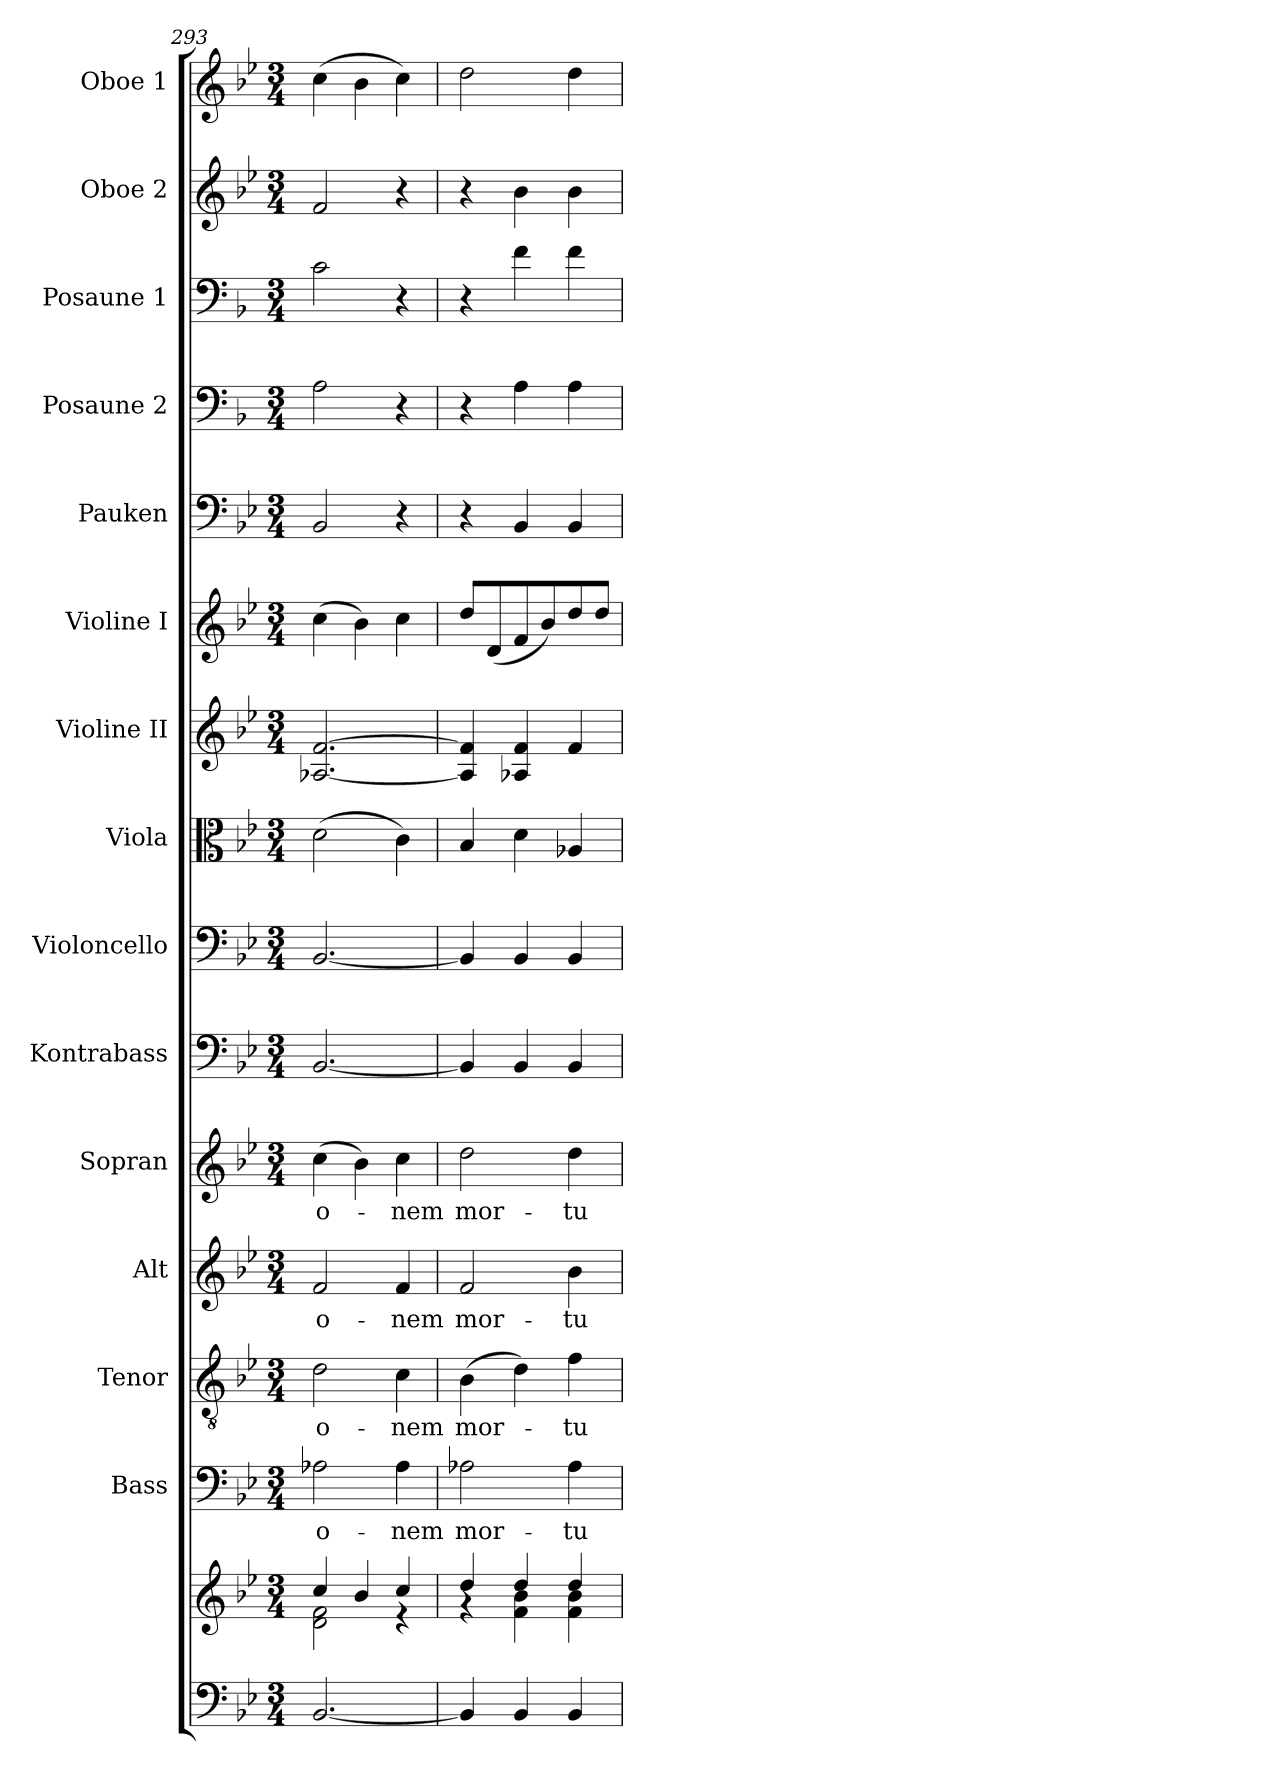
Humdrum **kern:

**kern	**kern	**kern	**text	**kern	**text	**kern	**text	**kern	**text	**kern	**kern	**kern	**kern	**kern	**kern	**kern	**kern	**kern	**kern
*part15	*part15	*part14	*part14	*part13	*part13	*part12	*part12	*part11	*part11	*part10	*part9	*part8	*part7	*part6	*part5	*part4	*part3	*part2	*part1
*staff16	*staff15	*staff14	*staff14	*staff13	*staff13	*staff12	*staff12	*staff11	*staff11	*staff10	*staff9	*staff8	*staff7	*staff6	*staff5	*staff4	*staff3	*staff2	*staff1
*	*	*I"Bass	*	*I"Tenor	*	*I"Alt	*	*I"Sopran	*	*I"Kontrabass	*I"Violoncello	*I"Viola	*I"Violine II	*I"Violine I	*I"Pauken	*I"Posaune 2	*I"Posaune 1	*I"Oboe 2	*I"Oboe 1
*	*	*I'B.	*	*I'T.	*	*I'A.	*	*I'S.	*	*I'Kb.	*I'Vc.	*I'Vla.	*I'Vl. II	*I'Vl. I	*I'Pk.	*I'Pos. 2	*I'Pos. 1	*I'Ob. 2	*I'Ob. 1
*clefF4	*clefG2	*clefF4	*	*clefGv2	*	*clefG2	*	*clefG2	*	*clefF4	*clefF4	*clefC3	*clefG2	*clefG2	*clefF4	*clefF4	*clefF4	*clefG2	*clefG2
*	*	*	*	*	*	*	*	*	*	*ITrd7c12	*	*	*	*	*	*ITrd4c7	*ITrd4c7	*	*
*k[b-e-]	*k[b-e-]	*k[b-e-]	*	*k[b-e-]	*	*k[b-e-]	*	*k[b-e-]	*	*k[b-e-]	*k[b-e-]	*k[b-e-]	*k[b-e-]	*k[b-e-]	*k[b-e-]	*k[b-e-]	*k[b-e-]	*k[b-e-]	*k[b-e-]
*B-:	*B-:	*B-:	*	*B-:	*	*B-:	*	*B-:	*	*B-:	*B-:	*B-:	*B-:	*B-:	*B-:	*B-:	*B-:	*B-:	*B-:
*M3/4	*M3/4	*M3/4	*	*M3/4	*	*M3/4	*	*M3/4	*	*M3/4	*M3/4	*M3/4	*M3/4	*M3/4	*M3/4	*M3/4	*M3/4	*M3/4	*M3/4
=293	=293	=293	=293	=293	=293	=293	=293	=293	=293	=293	=293	=293	=293	=293	=293	=293	=293	=293	=293
*	*^	*	*	*	*	*	*	*	*	*	*	*	*	*	*	*	*	*	*
!	!	!	!	!LO:LY:b	!	!LO:LY:b	!	!LO:LY:b	!	!LO:LY:b	!	!	!	!	!	!	!	!	!	!
[2.BB-/	4cc/	2d\ 2f\	2A-X\	-o-	2d\	-o-	2f/	-o-	(>4cc\	-o-	[2.BBB-/	[2.BB-/	(>2d\	[2.A-X/ [2.f/	(>4cc\	2BB-/	2D\	2F\	2f/	(>4cc\
.	4b-/	.	.	.	.	.	.	.	4b-\)	.	.	.	.	.	4b-\)	.	.	.	.	4b-\
!	!	!	!	!LO:LY:b	!	!LO:LY:b	!	!LO:LY:b	!	!LO:LY:b	!	!	!	!	!	!	!	!	!	!
.	4cc/	4re	4A-\	-nem	4c\	-nem	4f/	-nem	4cc\	-nem	.	.	4c\)	.	4cc\	4r	4r	4r	4r	4cc\)
=294	=294	=294	=294	=294	=294	=294	=294	=294	=294	=294	=294	=294	=294	=294	=294	=294	=294	=294	=294	=294
!	!	!	!	!LO:LY:b	!	!LO:LY:b	!	!LO:LY:b	!	!LO:LY:b	!	!	!	!	!	!	!	!	!	!
4BB-/]	4dd/	4rf	2A-X\	mor-	(>4B-\	mor-	2f/	mor-	2dd\	mor-	4BBB-/]	4BB-/]	4B-/	4A-/] 4f/]	8dd/L	4r	4r	4r	4r	2dd\
.	.	.	.	.	.	.	.	.	.	.	.	.	.	.	(<8d/	.	.	.	.	.
4BB-/	4dd/	4f\ 4b-\	.	.	4d\)	.	.	.	.	.	4BBB-/	4BB-/	4d\	4A-X/ 4f/	8f/	4BB-/	4D\	4B-\	4b-\	.
.	.	.	.	.	.	.	.	.	.	.	.	.	.	.	8b-/)	.	.	.	.	.
!	!	!	!	!LO:LY:b	!	!LO:LY:b	!	!LO:LY:b	!	!LO:LY:b	!	!	!	!	!	!	!	!	!	!
4BB-/	4dd/	4f\ 4b-\	4A-\	-tu-	4f\	-tu-	4b-\	-tu-	4dd\	-tu-	4BBB-/	4BB-/	4A-X/	4f/	8dd/	4BB-/	4D\	4B-\	4b-\	4dd\
.	.	.	.	.	.	.	.	.	.	.	.	.	.	.	8dd/J	.	.	.	.	.
*	*v	*v	*	*	*	*	*	*	*	*	*	*	*	*	*	*	*	*	*	*
=	=	=	=	=	=	=	=	=	=	=	=	=	=	=	=	=	=	=	=
*-	*-	*-	*-	*-	*-	*-	*-	*-	*-	*-	*-	*-	*-	*-	*-	*-	*-	*-	*-
